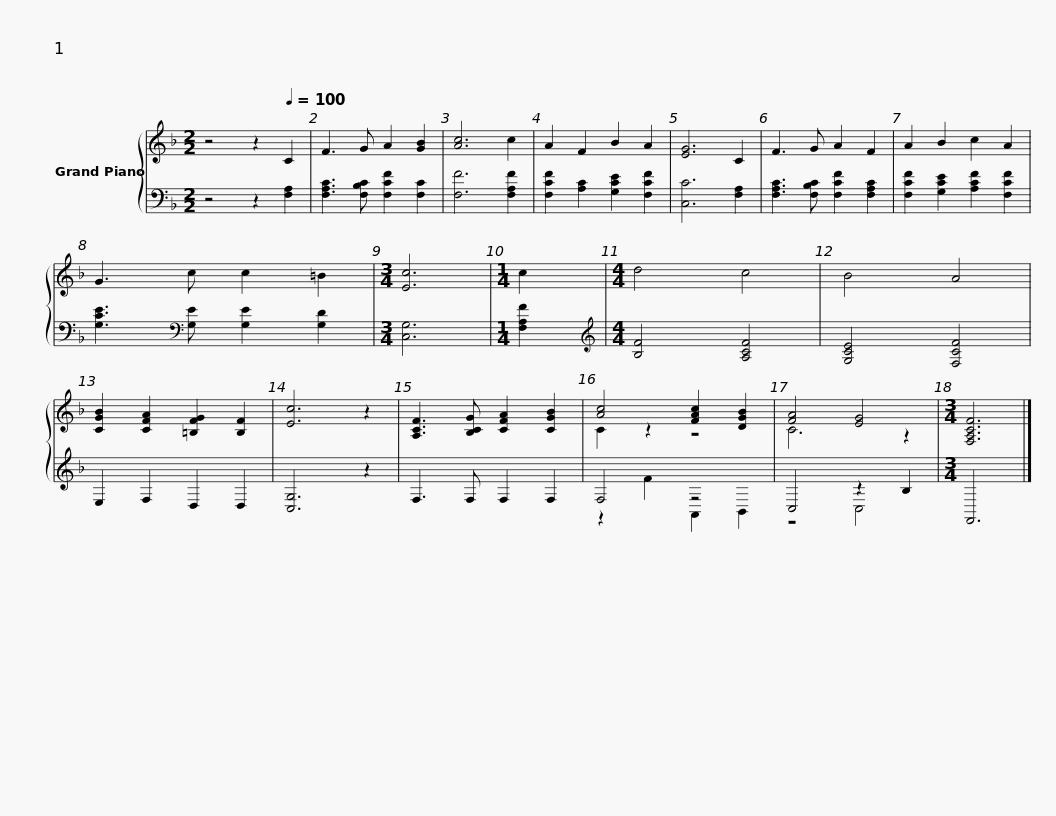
X:1
%%score { ( 1 3 ) | ( 2 4 ) }
L:1/8
M:2/2
I:linebreak $
K:F
V:1 treble
V:3 treble
V:2 bass
V:4 bass
V:1
 z4 z2[Q:1/4=100] C2 | F3 G A2 [GB]2 | [Ac]6 c2 | A2 F2 B2 A2 | [EG]6 C2 | %5
 F3 G A2 F2 | A2 B2 c2 A2 |$ G3 c c2 =B2 |[M:3/4] [Ec]6 |[M:1/4] c2 | %10
[M:4/4] d4 c4 | B4 A4 | [CGB]2 [CFA]2 [=B,FG]2 [B,F]2 | [Ec]6 z2 | [A,CF]3 [B,CG] [CFA]2 [CGB]2 | %15
 [Ac]4 [FAc]2 [DGB]2 |$ [FA]4 [EG]4 |[M:3/4] [F,A,CF]6 |] %18
V:2
 z4 z2 [F,A,]2 | [F,A,C]3 [F,B,C] [F,CF]2 [F,C]2 | [F,F]6 [F,A,F]2 | [F,CF]2 [A,C]2 [G,CE]2 [F,CF]2 | [C,C]6 [F,A,]2 | %5
 [F,A,C]3 [F,B,C] [F,CF]2 [F,A,C]2 | [F,CF]2 [G,CE]2 [A,CF]2 [F,CF]2 |$ [G,CE]3[K:bass] [G,E] [G,E]2 [G,D]2 |[M:3/4] [C,G,]6 |[M:1/4] [F,A,F]2 | %10
[M:4/4][K:treble] [B,F]4 [A,CF]4 | [G,CE]4 [F,CF]4 | E,2 F,2 D,2 D,2 | [C,G,]6 z2 | F,3 F, F,2 F,2 | %15
 F,4 z4 |$ C,4 z2 B,2 |[M:3/4] F,,6 |] %18
V:3
 x8 | x8 | x8 | x8 | x8 | %5
 x8 | x8 |$ x8 |[M:3/4] x6 |[M:1/4] x2 | %10
[M:4/4] x8 | x8 | x8 | x8 | x8 | %15
 C2 z2 z4 |$ C6 z2 |[M:3/4] x6 |] %18
V:4
 x8 | x8 | x8 | x8 | x8 | %5
 x8 | x8 |$ x3[K:bass] x5 |[M:3/4] x6 |[M:1/4] x2 | %10
[M:4/4][K:treble] x8 | x8 | x8 | x8 | x8 | %15
 z2 F2 A,,2 B,,2 |$ z4 C,4 |[M:3/4] x6 |] %18
